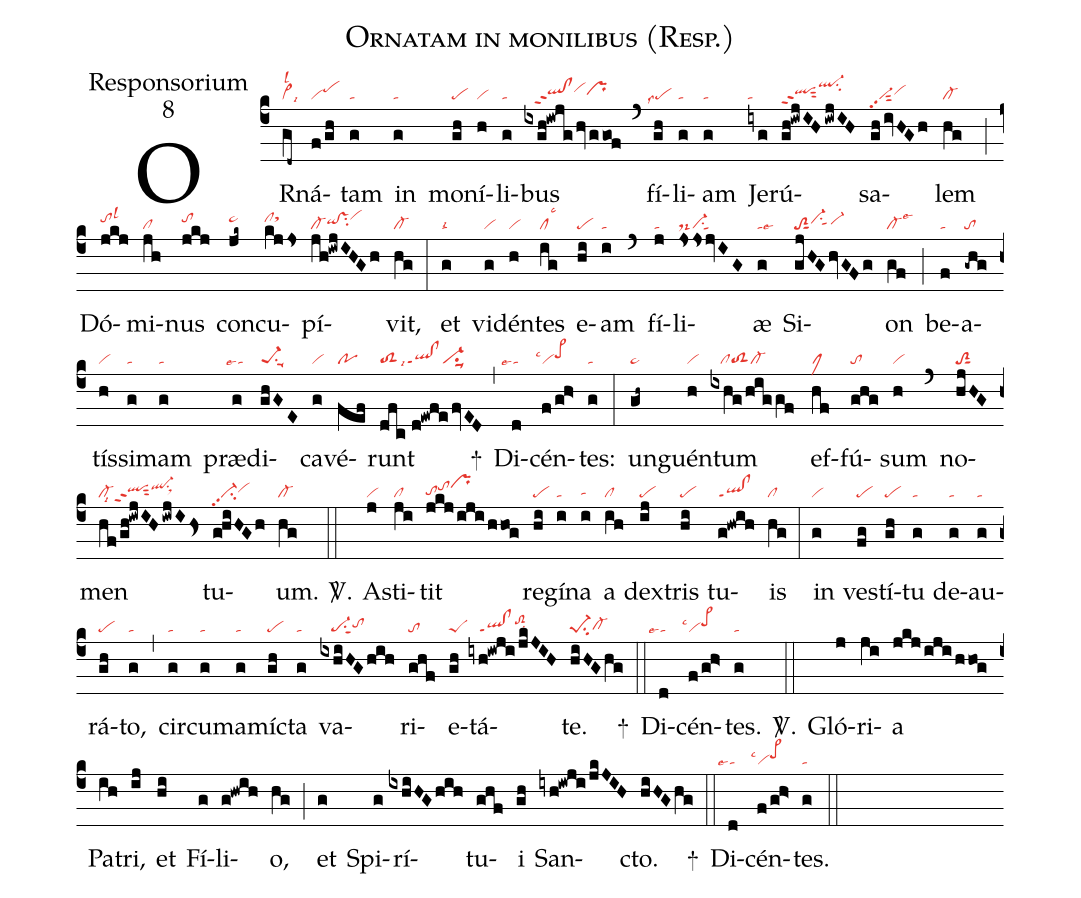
name:Ornatam in monilibus (Resp.);
office-part:Responsorium;
mode:8;
nabc-lines:1;
%%
(c4)
OR(gd~|vi>lsl2lsi9)ná(f/gh|vipehi)tam(g|ta) in(g|ta) mo(gh|pe)ní(h|vi)li(g|ta)bus(ixgh!iwjg/hvggof|///qlhh!clhhppt2vihiprhh) (`)
fí(gh|``pelss7)li(g|ta)am(g|ta) Je(iyg|ta)rú(gh!iwjIH/iwjIH|qlhhppt2sut2ql-hksu2)sa(ghivHGh|vi-pp2sut2vihh)lem(hg|cl-) (;)
Dó(jkj|tohilsl3)mi(jh|cl)nus(jkj|tohi) con(jk~|ta>hi)cu(kjjs|clhisthj)pí(jh!iwjIHGh|cl-qihh!vshhsu2vihj)vit,(hg|cl-) (:)
et(g|talsi2) vi(g|vi)dén(h|vi)tes(ig|cllsc3) e(hi|pe)am(i|ta) (`)
fí(j|ta)li(jssjvIG|ds-vi-su1sut1)æ(g|talse3) Si(gjHGhvGFg|toS2sut1vi-hhsu1sut1vi-hh)on(gf|cl-lse3) (;)
be(f|ta)a(-ghg|to)tís(h|vi)si(g|ta)mam(g|ta) præ(g|``talse4)di(ghGE|pe-1su1suu1)ca(g|vi)vé(fef|po)runt(dfc//d!ewfe/fvED|toS2lsi9ql!clppt1vi-su1suu1) +(,)
Di(d|```talse4)cén(f/gh>|``vilsc1pe>hi)tes:(g|ta) (:)
un(gh~|ta>)guén(h|vi)tum(ixhg/higgf|///cltoS2cl-) ef(hf|clM)fú(ghg|to)sum(h|vi) (`)
no(hjHG|toS2sut1)men(hf/gh!iwjIH/iwjIhs<|cl-lsi8qlhhppt2sut2ql-hisu1sux1) tu(ghiHGh|vi-pp2su2vihh)um.(hg|cl-) <sp>V/</sp>.(::)
A(j|vi)sti(ji|cl)tit(jkj/iji/hhog|tohgtohiprhj) re(hi|pe)gí(i|ta)na(i|tahg) a(ih|cl) dex(ij|pe)tris(hi|pe) tu(g!hwih|ql!clppt1)is(hg|cl) (:)
in(g|vi) ves(fg|pe)tí(gh|pe)tu(g|ta) de(g|ta)au(g|ta)rá(gh|pe)to,(g|ta) (,)
cir(g|ta)cum(g|ta)a(g|ta)míc(gh|pe)ta(g|ta) va(ixhiHGhih|///pe-su1sut1tohh)ri(ghf|to)e(gh|peS)tá(iyh!iwji/jkJIH|///ql!clppt1toS2hisu2)te.(hiHGhg|pe-1su2cl-hg) +(::)
Di(d|```talse4)cén(f/gh>|``vilsc1pe>hi)tes.(g|ta) <sp>V/</sp>.(::)
Gló(j)ri(ji)a(jkj/iji/hhog) Pa(ih)tri,(ij) et(hi) Fí(g)li(g!hwih)o,(hg) (;)
et(g) Spi(g)rí(ixhiHG/hih)tu(ghf)i(gh) San(iyh!iwji/jkJIH)cto.(hiHGhg) +(::)
Di(d|```talse4)cén(f/gh>|``vilsc1pe>hi)tes.(g|ta) (::)
